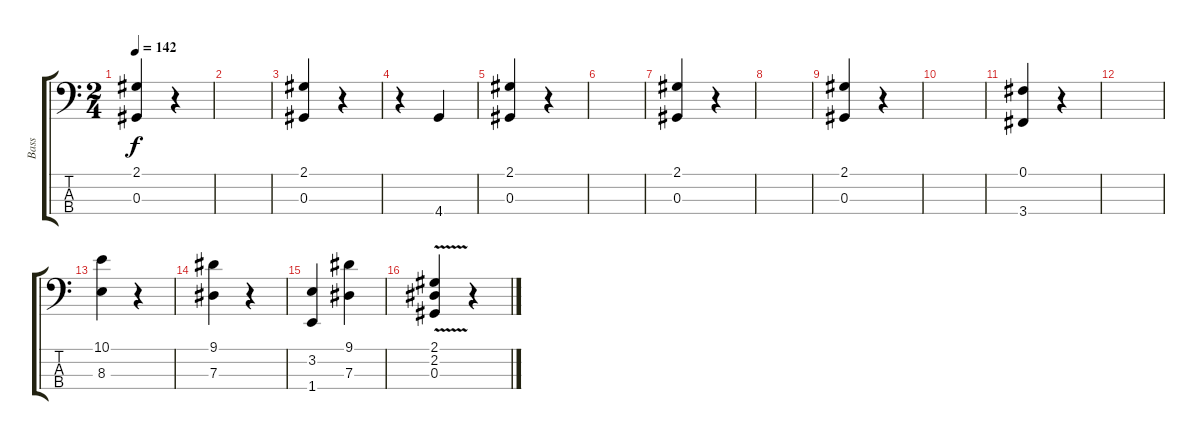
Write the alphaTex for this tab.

\track ("Bass" "Bass") {instrument electricbasspick}
\staff {score tabs}
\tuning (Gb2 Db2 Ab1 Eb1) {hide}
\ts (2 4)
\tempo 142
\clef f4
\ks c
(2.1 0.3).4{dy f instrument electricbasspick} r.4 |
|
(2.1 0.3).4 r.4 |
r.4 4.4.4 |
(2.1 0.3).4 r.4 |
|
(2.1 0.3).4 r.4 |
|
(2.1 0.3).4 r.4 |
|
(0.1 3.4).4 r.4 |
|
(10.1 8.3).4 r.4 |
(9.1 7.3).4 r.4 |
(3.2 1.4).4 (9.1 7.3).4 |
(2.1 2.2 0.3{v}).4 r.4
